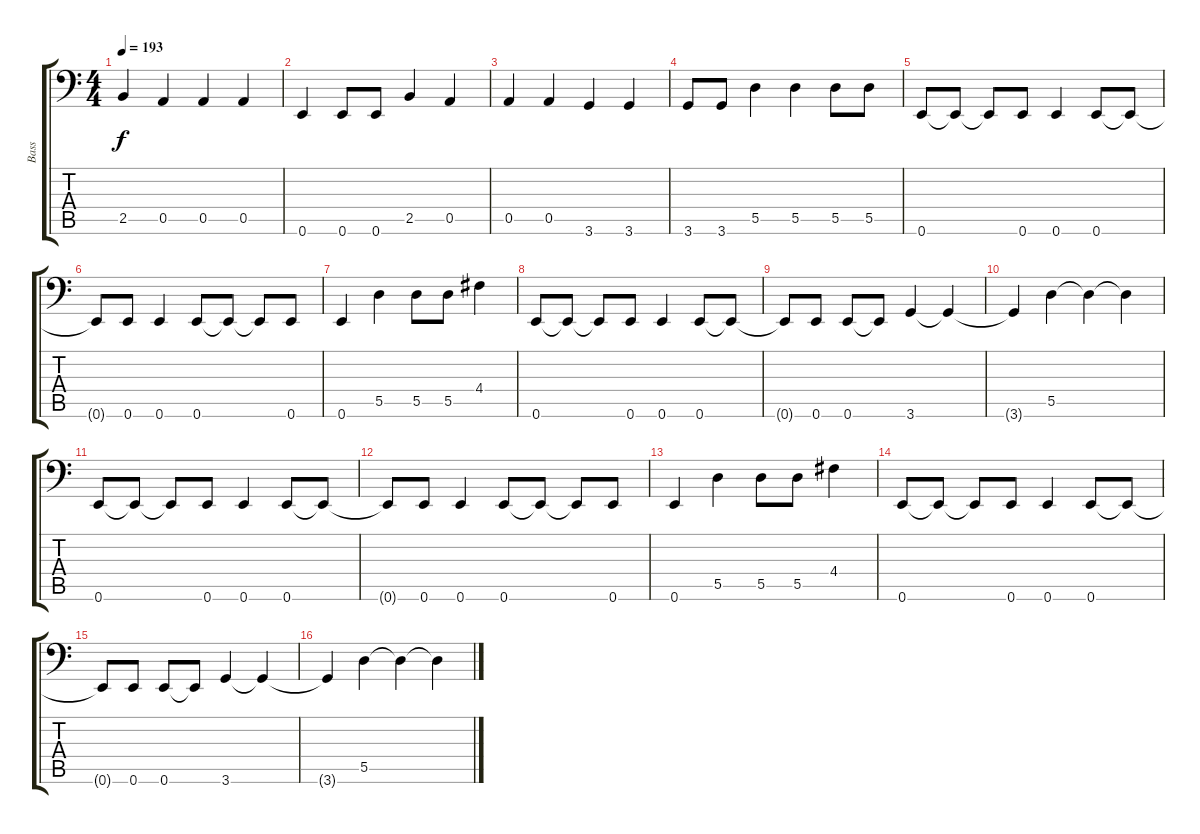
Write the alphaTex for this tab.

\track ("Bass" "Bass") {instrument electricbasspick}
\staff {score tabs}
\tuning (E3 B2 G2 D2 A1 E1) {hide}
\ts (4 4)
\tempo 193
\clef f4
\ks c
2.5.4{dy f} 0.5.4 0.5.4 0.5.4 |
0.6.4 0.6.8 0.6.8 2.5.4 0.5.4 |
0.5.4 0.5.4 3.6.4 3.6.4 |
3.6.8 3.6.8 5.5.4 5.5.4 5.5.8 5.5.8 |
0.6.8 0.6{t}.8 0.6{t}.8 0.6.8 0.6.4 0.6.8 0.6{t}.8 |
0.6{t}.8 0.6.8 0.6.4 0.6.8 0.6{t}.8 0.6{t}.8 0.6.8 |
0.6.4 5.5.4 5.5.8 5.5.8 4.4.4 |
0.6.8 0.6{t}.8 0.6{t}.8 0.6.8 0.6.4 0.6.8 0.6{t}.8 |
0.6{t}.8 0.6.8 0.6.8 0.6{t}.8 3.6.4 3.6{t}.4 |
3.6{t}.4 5.5.4 5.5{t}.4 5.5{t}.4 |
0.6.8 0.6{t}.8 0.6{t}.8 0.6.8 0.6.4 0.6.8 0.6{t}.8 |
0.6{t}.8 0.6.8 0.6.4 0.6.8 0.6{t}.8 0.6{t}.8 0.6.8 |
0.6.4 5.5.4 5.5.8 5.5.8 4.4.4 |
0.6.8 0.6{t}.8 0.6{t}.8 0.6.8 0.6.4 0.6.8 0.6{t}.8 |
0.6{t}.8 0.6.8 0.6.8 0.6{t}.8 3.6.4 3.6{t}.4 |
3.6{t}.4 5.5.4 5.5{t}.4 5.5{t}.4
